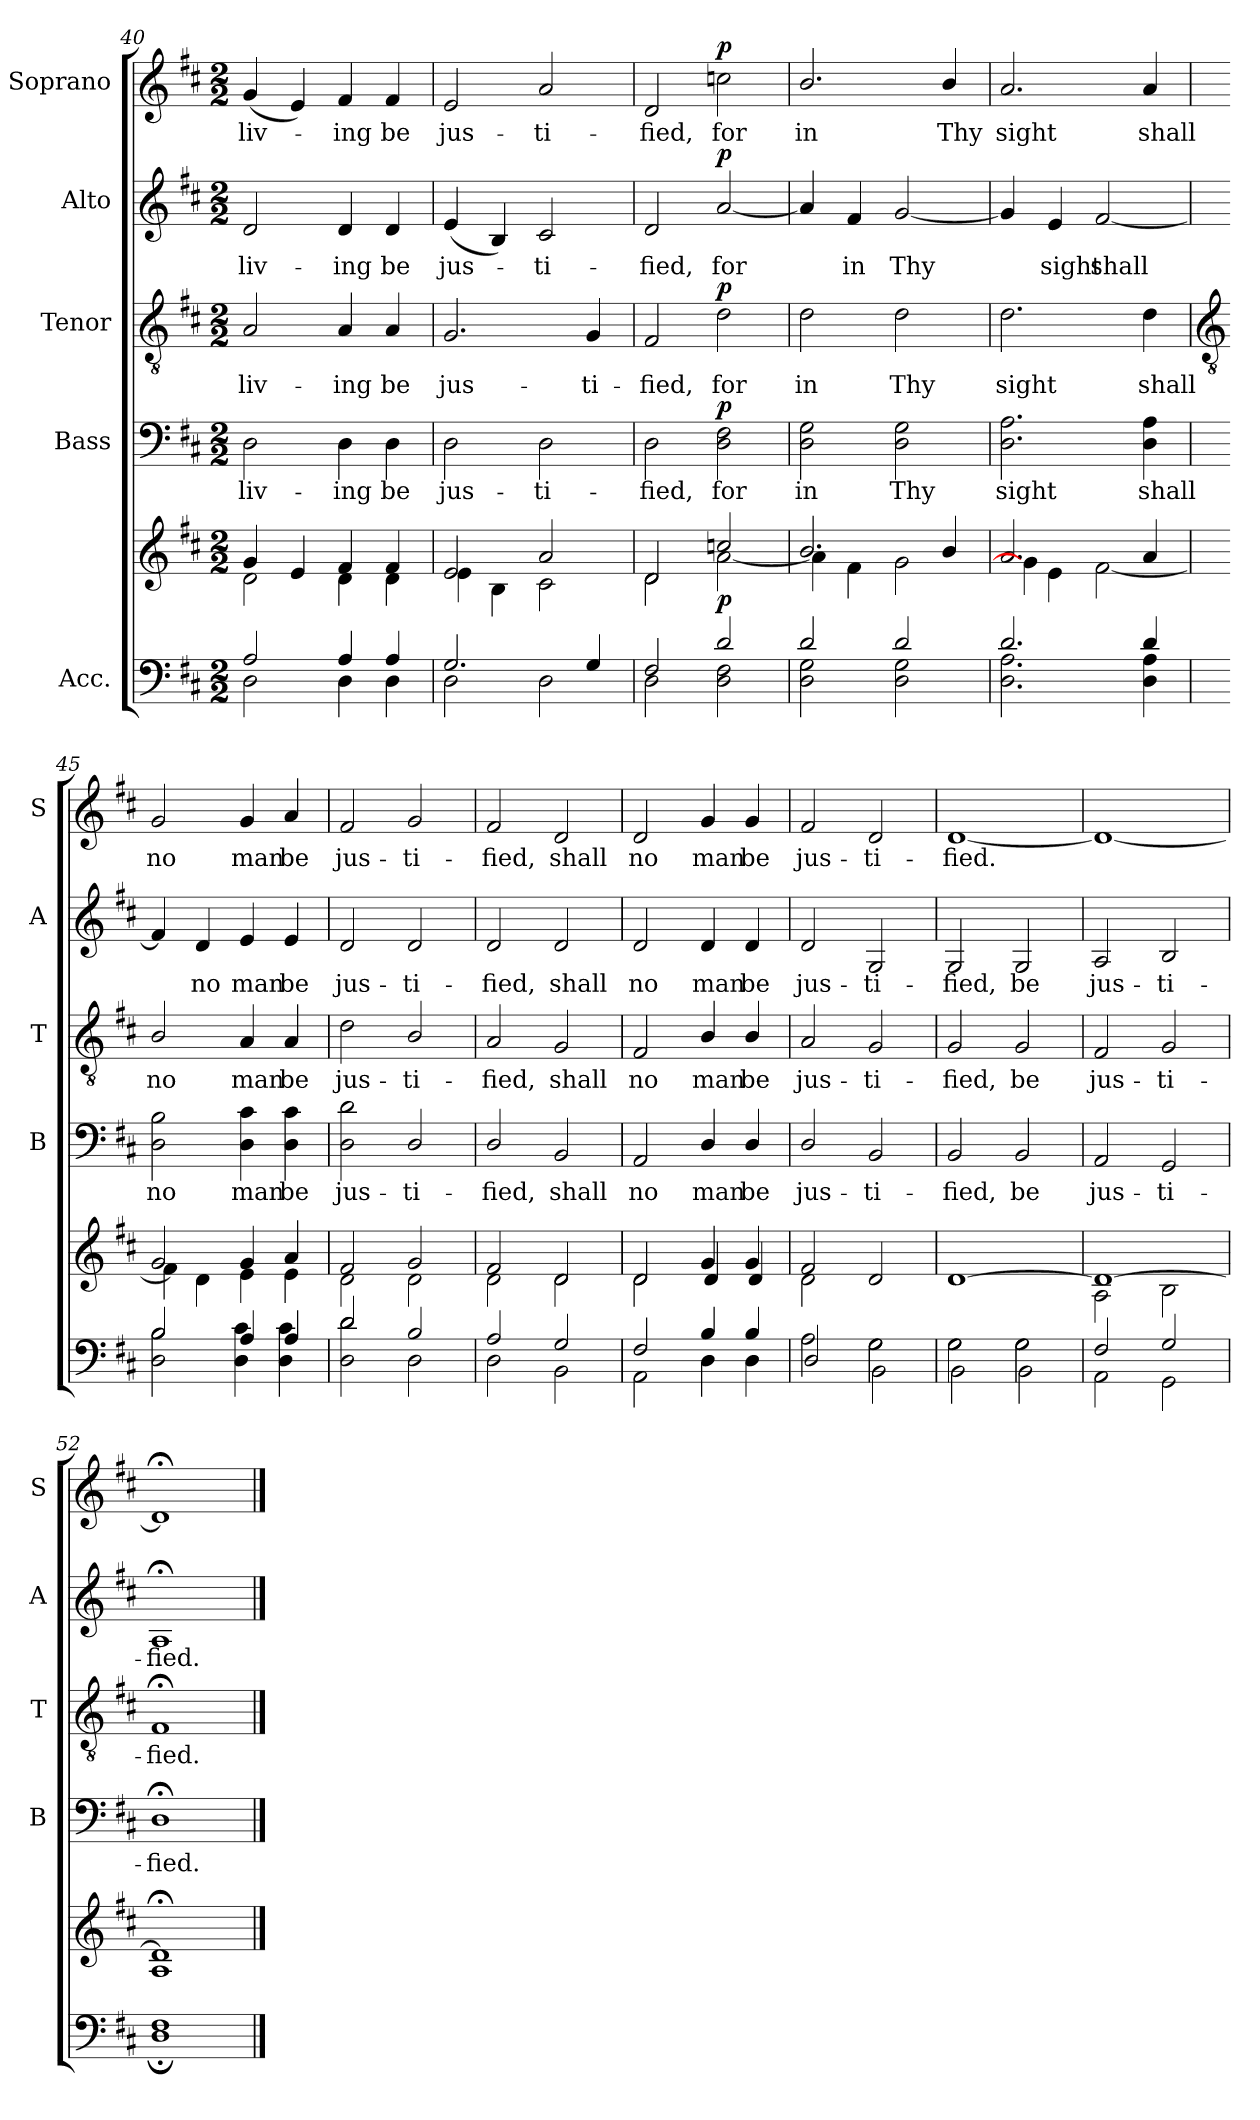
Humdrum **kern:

**kern	**kern	**dynam	**kern	**text	**dynam	**kern	**text	**dynam	**kern	**text	**dynam	**kern	**text	**dynam
*part5	*part5	*part5	*part4	*part4	*part4	*part3	*part3	*part3	*part2	*part2	*part2	*part1	*part1	*part1
*staff6	*staff5	*staff5/6	*staff4	*staff4	*staff4	*staff3	*staff3	*staff3	*staff2	*staff2	*staff2	*staff1	*staff1	*staff1
*I"Acc.	*	*	*I"Bass	*	*	*I"Tenor	*	*	*I"Alto	*	*	*I"Soprano	*	*
*	*	*	*I'B	*	*	*I'T	*	*	*I'A	*	*	*I'S	*	*
*clefF4	*clefG2	*	*clefF4	*	*	*clefGv2	*	*	*clefG2	*	*	*clefG2	*	*
*k[f#c#]	*k[f#c#]	*	*k[f#c#]	*	*	*k[f#c#]	*	*	*k[f#c#]	*	*	*k[f#c#]	*	*
*D:	*D:	*	*D:	*	*	*D:	*	*	*D:	*	*	*D:	*	*
*M2/2	*M2/2	*	*M2/2	*	*	*M2/2	*	*	*M2/2	*	*	*M2/2	*	*
=40	=40	=40	=40	=40	=40	=40	=40	=40	=40	=40	=40	=40	=40	=40
*^	*^	*	*	*	*	*	*	*	*	*	*	*	*	*
!	!	!	!	!	!	!LO:LY:b	!	!	!LO:LY:b	!	!	!LO:LY:b	!	!	!LO:LY:b	!
2A	2D	4g	2d\	.	2D	liv-	.	2A	liv-	.	2d	liv-	.	(<4g	liv-	.
.	.	4e	.	.	.	.	.	.	.	.	.	.	.	4e)	.	.
!	!	!	!	!	!	!LO:LY:b	!	!	!LO:LY:b	!	!	!LO:LY:b	!	!	!LO:LY:b	!
4A	4D	4f#	4d	.	4D	-ing	.	4A	-ing	.	4d	-ing	.	4f#	ing	.
!	!	!	!	!	!	!LO:LY:b	!	!	!LO:LY:b	!	!	!LO:LY:b	!	!	!LO:LY:b	!
4A	4D	4f#	4d	.	4D	be	.	4A	be	.	4d	be	.	4f#	be	.
=41	=41	=41	=41	=41	=41	=41	=41	=41	=41	=41	=41	=41	=41	=41	=41	=41
!	!	!	!	!	!	!LO:LY:b	!	!	!LO:LY:b	!	!	!LO:LY:b	!	!	!LO:LY:b	!
2.G/	2D	2e	4e\	.	2D	jus-	.	2.G	jus-	.	(<4e	jus-	.	2e	jus-	.
.	.	.	4B\	.	.	.	.	.	.	.	4B)	.	.	.	.	.
!	!	!	!	!	!	!LO:LY:b	!	!	!	!	!	!LO:LY:b	!	!	!LO:LY:b	!
.	2D	2a	2c#	.	2D	-ti-	.	.	.	.	2c#	ti-	.	2a	-ti-	.
!	!	!	!	!	!	!	!	!	!LO:LY:b	!	!	!	!	!	!	!
4G/	.	.	.	.	.	.	.	4G	-ti-	.	.	.	.	.	.	.
=42	=42	=42	=42	=42	=42	=42	=42	=42	=42	=42	=42	=42	=42	=42	=42	=42
!	!	!	!	!	!	!LO:LY:b	!	!	!LO:LY:b	!	!	!LO:LY:b	!	!	!LO:LY:b	!
2F#	2D	2d	2d	.	2D	-fied,	.	2F#	-fied,	.	2d	-fied,	.	2d	-fied,	.
!	!	!	!	!LO:DY:b	!	!LO:LY:b	!LO:DY:b	!	!LO:LY:b	!LO:DY:b	!	!LO:LY:b	!LO:DY:b	!	!LO:LY:b	!LO:DY:b
2d	2D 2F#	2ccn	[2a\	p	2D 2F#	for	p	2d	for	p	[2a	for	p	2ccn	for	p
=43	=43	=43	=43	=43	=43	=43	=43	=43	=43	=43	=43	=43	=43	=43	=43	=43
!	!	!	!	!	!	!LO:LY:b	!	!	!LO:LY:b	!	!	!	!	!	!LO:LY:b	!
2d	2D 2G	2.b/	4a\]	.	2D 2G	in	.	2d	in	.	4a]	.	.	2.b/	in	.
!	!	!	!	!	!	!	!	!	!	!	!	!LO:LY:b	!	!	!	!
.	.	.	4f#\	.	.	.	.	.	.	.	4f#	in	.	.	.	.
!	!	!	!	!	!	!LO:LY:b	!	!	!LO:LY:b	!	!	!LO:LY:b	!	!	!	!
2d	2D 2G	.	2g\	.	2D 2G	Thy	.	2d	Thy	.	[2g	Thy	.	.	.	.
!	!	!	!	!	!	!	!	!	!	!	!	!	!	!	!LO:LY:b	!
.	.	4b/	.	.	.	.	.	.	.	.	.	.	.	4b/	Thy	.
=44	=44	=44	=44	=44	=44	=44	=44	=44	=44	=44	=44	=44	=44	=44	=44	=44
!	!	!	!	!	!	!LO:LY:b	!	!	!LO:LY:b	!	!	!	!	!	!LO:LY:b	!
2.d	2.D 2.A	2.a	4g\]	.	2.D 2.A	sight	.	2.d	sight	.	4g]	.	.	2.a	sight	.
!	!	!	!	!	!	!	!	!	!	!	!	!LO:LY:b	!	!	!	!
.	.	.	4e\	.	.	.	.	.	.	.	4e	sight	.	.	.	.
!	!	!	!	!	!	!	!	!	!	!	!	!LO:LY:b	!	!	!	!
.	.	.	[2f#\	.	.	.	.	.	.	.	[2f#	shall	.	.	.	.
!	!	!	!	!	!	!LO:LY:b	!	!	!LO:LY:b	!	!	!	!	!	!LO:LY:b	!
4d	4D 4A	4a	.	.	4D 4A	shall	.	4d	shall	.	.	.	.	4a	shall	.
!!LO:LB:g=z
=45	=45	=45	=45	=45	=45	=45	=45	=45	=45	=45	=45	=45	=45	=45	=45	=45
*	*	*	*	*	*	*	*	*clefGv2	*	*	*	*	*	*	*	*
!	!	!	!	!	!	!LO:LY:b	!	!	!LO:LY:b	!	!	!	!	!	!LO:LY:b	!
2B	2D 2B	2g	4f#\]	.	2D 2B	no	.	2B/	no	.	4f#]	.	.	2g	no	.
!	!	!	!	!	!	!	!	!	!	!	!	!LO:LY:b	!	!	!	!
.	.	.	4d	.	.	.	.	.	.	.	4d	no	.	.	.	.
!	!	!	!	!	!	!LO:LY:b	!	!	!LO:LY:b	!	!	!LO:LY:b	!	!	!LO:LY:b	!
4A	4D 4c#	4g	4e	.	4D 4c#	man	.	4A	man	.	4e	man	.	4g	man	.
!	!	!	!	!	!	!LO:LY:b	!	!	!LO:LY:b	!	!	!LO:LY:b	!	!	!LO:LY:b	!
4A	4D 4c#	4a	4e	.	4D 4c#	be	.	4A	be	.	4e	be	.	4a	be	.
=46	=46	=46	=46	=46	=46	=46	=46	=46	=46	=46	=46	=46	=46	=46	=46	=46
!	!	!	!	!	!	!LO:LY:b	!	!	!LO:LY:b	!	!	!LO:LY:b	!	!	!LO:LY:b	!
2d	2D 2d	2f#	2d	.	2D 2d	jus-	.	2d	jus-	.	2d	jus-	.	2f#	jus-	.
!	!	!	!	!	!	!LO:LY:b	!	!	!LO:LY:b	!	!	!LO:LY:b	!	!	!LO:LY:b	!
2B	2D	2g	2d	.	2D/	-ti-	.	2B/	-ti-	.	2d	-ti-	.	2g	-ti-	.
=47	=47	=47	=47	=47	=47	=47	=47	=47	=47	=47	=47	=47	=47	=47	=47	=47
!	!	!	!	!	!	!LO:LY:b	!	!	!LO:LY:b	!	!	!LO:LY:b	!	!	!LO:LY:b	!
2A	2D	2f#	2d	.	2D/	-fied,	.	2A	-fied,	.	2d	-fied,	.	2f#	-fied,	.
!	!	!	!	!	!	!LO:LY:b	!	!	!LO:LY:b	!	!	!LO:LY:b	!	!	!LO:LY:b	!
2G	2BB\	2d	2d	.	2BB	shall	.	2G	shall	.	2d	shall	.	2d	shall	.
=48	=48	=48	=48	=48	=48	=48	=48	=48	=48	=48	=48	=48	=48	=48	=48	=48
!	!	!	!	!	!	!LO:LY:b	!	!	!LO:LY:b	!	!	!LO:LY:b	!	!	!LO:LY:b	!
2F#/	2AA	2d	2d	.	2AA	no	.	2F#	no	.	2d	no	.	2d	no	.
!	!	!	!	!	!	!LO:LY:b	!	!	!LO:LY:b	!	!	!LO:LY:b	!	!	!LO:LY:b	!
4B	4D	4g	4d/	.	4D/	man	.	4B/	man	.	4d	man	.	4g	man	.
!	!	!	!	!	!	!LO:LY:b	!	!	!LO:LY:b	!	!	!LO:LY:b	!	!	!LO:LY:b	!
4B	4D	4g	4d/	.	4D/	be	.	4B/	be	.	4d	be	.	4g	be	.
=49	=49	=49	=49	=49	=49	=49	=49	=49	=49	=49	=49	=49	=49	=49	=49	=49
*	*^	*	*	*	*	*	*	*	*	*	*	*	*	*	*	*
!	!	!	!	!	!	!	!LO:LY:b	!	!	!LO:LY:b	!	!	!LO:LY:b	!	!	!LO:LY:b	!
2ryy	2A	2D	2f#	2d	.	2D/	jus-	.	2A	jus-	.	2d	jus-	.	2f#	jus-	.
!	!	!	!	!	!	!	!LO:LY:b	!	!	!LO:LY:b	!	!	!LO:LY:b	!	!	!LO:LY:b	!
2G\	2G	2BB\	2d	2ryy	.	2BB	-ti-	.	2G	-ti-	.	2G	-ti-	.	2d	-ti-	.
=50	=50	=50	=50	=50	=50	=50	=50	=50	=50	=50	=50	=50	=50	=50	=50	=50	=50
!	!	!	!	!	!	!	!LO:LY:b	!	!	!LO:LY:b	!	!	!LO:LY:b	!	!	!LO:LY:b	!
*	*	*	*v	*v	*	*	*	*	*	*	*	*	*	*	*	*	*
2G\	2G\	2BB\	[1d\	.	2BB	-fied,	.	2G	-fied,	.	2G	-fied,	.	[1d	-fied.	.
!	!	!	!	!	!	!LO:LY:b	!	!	!LO:LY:b	!	!	!LO:LY:b	!	!	!	!
2G\	2G\	2BB\	.	.	2BB	be	.	2G	be	.	2G	be	.	.	.	.
=51	=51	=51	=51	=51	=51	=51	=51	=51	=51	=51	=51	=51	=51	=51	=51	=51
*	*	*	*^	*	*	*	*	*	*	*	*	*	*	*	*	*
!	!	!	!	!	!	!	!LO:LY:b	!	!	!LO:LY:b	!	!	!LO:LY:b	!	!	!	!
*	*v	*v	*	*	*	*	*	*	*	*	*	*	*	*	*	*	*
2F#/	2AA	1d\_	2A\	.	2AA	jus-	.	2F#	jus-	.	2A	jus-	.	1d_	.	.
!	!	!	!	!	!	!LO:LY:b	!	!	!LO:LY:b	!	!	!LO:LY:b	!	!	!	!
2G/	2GG	.	2B\	.	2GG	-ti-	.	2G	-ti-	.	2B	-ti-	.	.	.	.
=52	=52	=52	=52	=52	=52	=52	=52	=52	=52	=52	=52	=52	=52	=52	=52	=52
!	!	!	!	!	!	!LO:LY:b	!	!	!LO:LY:b	!	!	!LO:LY:b	!	!	!	!
1F#	1D;	1d;<\]	1A	.	1D;<	-fied.	.	1F#;<	-fied.	.	1A;<	-fied.	.	1d;<]	.	.
*v	*v	*	*	*	*	*	*	*	*	*	*	*	*	*	*	*
*	*v	*v	*	*	*	*	*	*	*	*	*	*	*	*	*
==	==	==	==	==	==	==	==	==	==	==	==	==	==	==
*-	*-	*-	*-	*-	*-	*-	*-	*-	*-	*-	*-	*-	*-	*-
